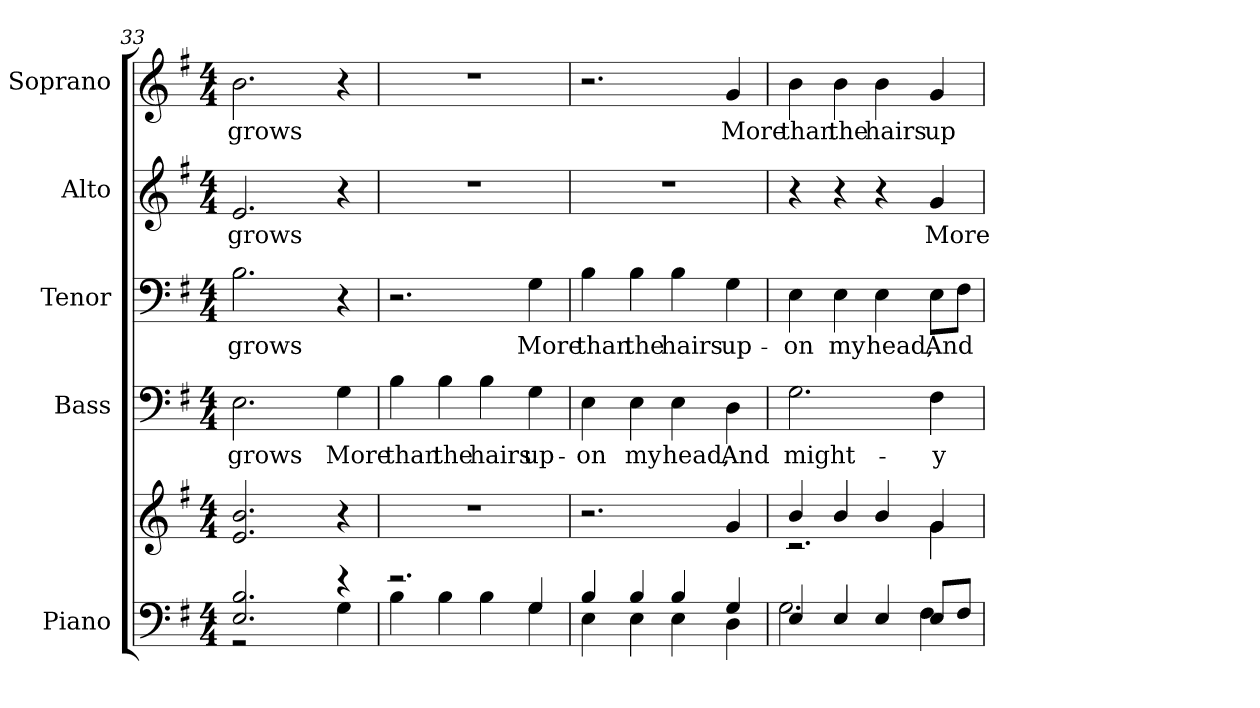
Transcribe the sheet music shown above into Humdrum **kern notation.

**kern	**kern	**kern	**text	**kern	**text	**kern	**text	**kern	**text
*part5	*part5	*part4	*part4	*part3	*part3	*part2	*part2	*part1	*part1
*staff6	*staff5	*staff4	*staff4	*staff3	*staff3	*staff2	*staff2	*staff1	*staff1
*I"Piano	*	*I"Bass	*	*I"Tenor	*	*I"Alto	*	*I"Soprano	*
*I'Pno.	*	*I'B.	*	*I'T.	*	*I'A.	*	*I'S.	*
*clefF4	*clefG2	*clefF4	*	*clefF4	*	*clefG2	*	*clefG2	*
*k[f#]	*k[f#]	*k[f#]	*	*k[f#]	*	*k[f#]	*	*k[f#]	*
*G:	*G:	*G:	*	*G:	*	*G:	*	*G:	*
*M4/4	*M4/4	*M4/4	*	*M4/4	*	*M4/4	*	*M4/4	*
=33	=33	=33	=33	=33	=33	=33	=33	=33	=33
*^	*	*	*	*	*	*	*	*	*
!	!	!	!	!LO:LY:b:color=#000000	!	!	!	!	!	!
!	!	!	!	!	!	!LO:LY:b:color=#000000	!	!	!	!
!	!	!	!	!	!	!	!	!LO:LY:b:color=#000000	!	!
!	!	!	!	!	!	!	!	!	!	!LO:LY:b:color=#000000
2.Ei/ 2.Bi	2r	2.ei/ 2.bi	2.Ei\	grows	2.Bi\	grows	2.ei/	grows	2.bi\	grows
.	4ryy	.	.	.	.	.	.	.	.	.
!	!	!	!	!LO:LY:b:color=#000000	!	!	!	!	!	!
4r	4Gi\	4r	4Gi\	More	4r	.	4r	.	4r	.
!!LO:LB:g=z
=34	=34	=34	=34	=34	=34	=34	=34	=34	=34	=34
!	!	!	!	!LO:LY:b:color=#000000	!	!	!	!	!	!
2.r	4Bi\	1r	4Bi\	than	2.r	.	1r	.	1r	.
!	!	!	!	!LO:LY:b:color=#000000	!	!	!	!	!	!
.	4Bi\	.	4Bi\	the	.	.	.	.	.	.
!	!	!	!	!LO:LY:b:color=#000000	!	!	!	!	!	!
.	4Bi\	.	4Bi\	hairs	.	.	.	.	.	.
!	!	!	!	!LO:LY:b:color=#000000	!	!	!	!	!	!
!	!	!	!	!	!	!LO:LY:b:color=#000000	!	!	!	!
4Gi/	4Gi\	.	4Gi\	up-	4Gi\	More	.	.	.	.
=35	=35	=35	=35	=35	=35	=35	=35	=35	=35	=35
!	!	!	!	!LO:LY:b:color=#000000	!	!	!	!	!	!
!	!	!	!	!	!	!LO:LY:b:color=#000000	!	!	!	!
4Bi/	4Ei\	2.r	4Ei\	-on	4Bi\	than	1r	.	2.r	.
!	!	!	!	!LO:LY:b:color=#000000	!	!	!	!	!	!
!	!	!	!	!	!	!LO:LY:b:color=#000000	!	!	!	!
4Bi/	4Ei\	.	4Ei\	my	4Bi\	the	.	.	.	.
!	!	!	!	!LO:LY:b:color=#000000	!	!	!	!	!	!
!	!	!	!	!	!	!LO:LY:b:color=#000000	!	!	!	!
4Bi/	4Ei\	.	4Ei\	head,	4Bi\	hairs	.	.	.	.
!	!	!	!	!LO:LY:b:color=#000000	!	!	!	!	!	!
!	!	!	!	!	!	!LO:LY:b:color=#000000	!	!	!	!
!	!	!	!	!	!	!	!	!	!	!LO:LY:b:color=#000000
4Gi/	4Di\	4gi/	4Di\	And	4Gi\	up-	.	.	4gi/	More
=36	=36	=36	=36	=36	=36	=36	=36	=36	=36	=36
*	*	*^	*	*	*	*	*	*	*	*
!	!	!	!	!	!LO:LY:b:color=#000000	!	!	!	!	!	!
!	!	!	!	!	!	!	!LO:LY:b:color=#000000	!	!	!	!
!	!	!	!	!	!	!	!	!	!	!	!LO:LY:b:color=#000000
4Ei/	2.Gi\	4bi/	2.r	2.Gi\	might-	4Ei\	-on	4r	.	4bi\	than
!	!	!	!	!	!	!	!LO:LY:b:color=#000000	!	!	!	!
!	!	!	!	!	!	!	!	!	!	!	!LO:LY:b:color=#000000
4Ei/	.	4bi/	.	.	.	4Ei\	my	4r	.	4bi\	the
!	!	!	!	!	!	!	!LO:LY:b:color=#000000	!	!	!	!
!	!	!	!	!	!	!	!	!	!	!	!LO:LY:b:color=#000000
4Ei/	.	4bi/	.	.	.	4Ei\	head,	4r	.	4bi\	hairs
!	!	!	!	!	!LO:LY:b:color=#000000	!	!	!	!	!	!
!	!	!	!	!	!	!	!LO:LY:b:color=#000000	!	!	!	!
!	!	!	!	!	!	!	!	!	!LO:LY:b:color=#000000	!	!
!	!	!	!	!	!	!	!	!	!	!	!LO:LY:b:color=#000000
8Ei/L	4F#i\	4gi/	4gi\	4F#i\	-y	8Ei\L	And	4gi/	More	4gi/	up-
8F#i/J	.	.	.	.	.	8F#i\J	.	.	.	.	.
*v	*v	*	*	*	*	*	*	*	*	*	*
*	*v	*v	*	*	*	*	*	*	*	*
=	=	=	=	=	=	=	=	=	=
*-	*-	*-	*-	*-	*-	*-	*-	*-	*-
